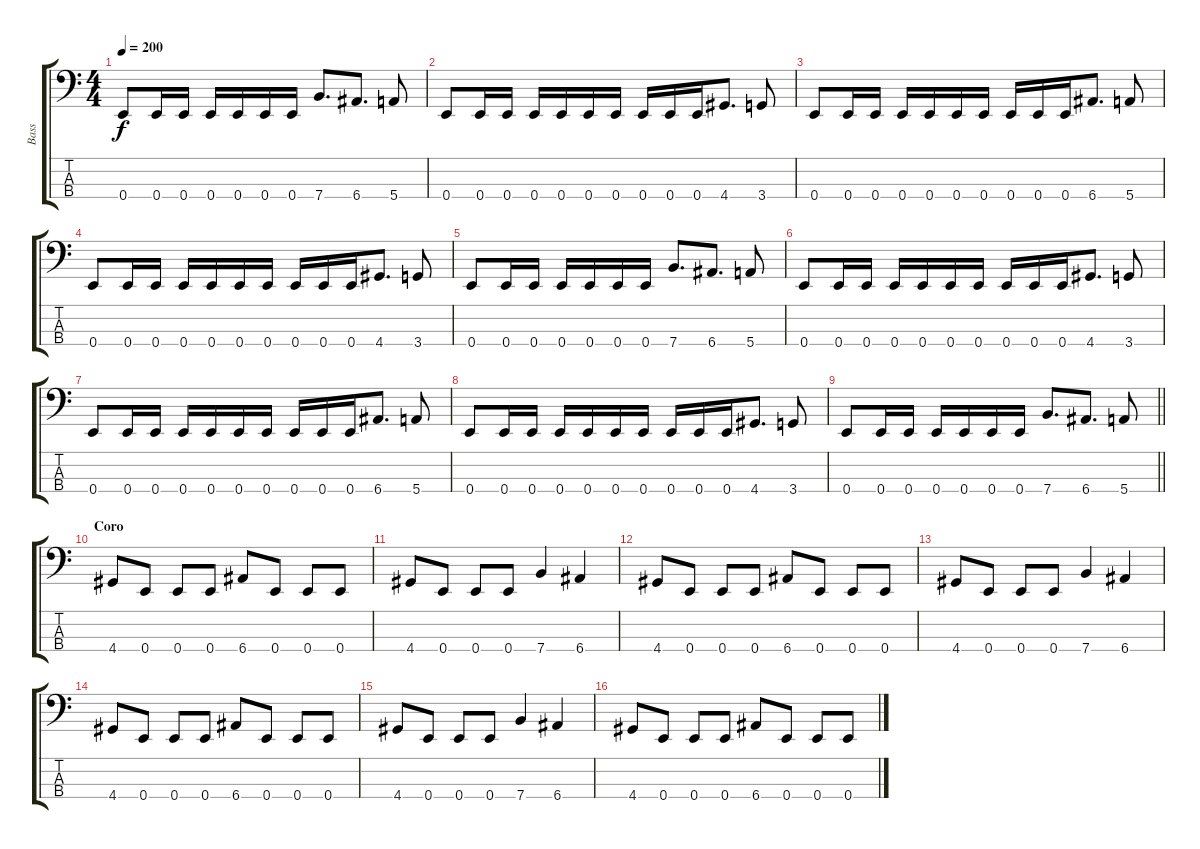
\track ("Bass" "Bass") {instrument electricbassfinger}
\staff {score tabs}
\tuning (G2 D2 A1 E1) {hide}
\ts (4 4)
\tempo 200
\clef f4
\ks c
0.4.8{dy f} 0.4.16 0.4.16 0.4.16 0.4.16 0.4.16 0.4.16 7.4.8{d} 6.4.8{d} 5.4.8 |
0.4.8 0.4.16 0.4.16 0.4.16 0.4.16 0.4.16 0.4.16 0.4.16 0.4.16 0.4.16 4.4.8{d} 3.4.8 |
0.4.8 0.4.16 0.4.16 0.4.16 0.4.16 0.4.16 0.4.16 0.4.16 0.4.16 0.4.16 6.4.8{d} 5.4.8 |
0.4.8 0.4.16 0.4.16 0.4.16 0.4.16 0.4.16 0.4.16 0.4.16 0.4.16 0.4.16 4.4.8{d} 3.4.8 |
0.4.8 0.4.16 0.4.16 0.4.16 0.4.16 0.4.16 0.4.16 7.4.8{d} 6.4.8{d} 5.4.8 |
0.4.8 0.4.16 0.4.16 0.4.16 0.4.16 0.4.16 0.4.16 0.4.16 0.4.16 0.4.16 4.4.8{d} 3.4.8 |
0.4.8 0.4.16 0.4.16 0.4.16 0.4.16 0.4.16 0.4.16 0.4.16 0.4.16 0.4.16 6.4.8{d} 5.4.8 |
0.4.8 0.4.16 0.4.16 0.4.16 0.4.16 0.4.16 0.4.16 0.4.16 0.4.16 0.4.16 4.4.8{d} 3.4.8 |
\barLineRight lightlight
0.4.8 0.4.16 0.4.16 0.4.16 0.4.16 0.4.16 0.4.16 7.4.8{d} 6.4.8{d} 5.4.8 |
\section ("" "Coro")
4.4.8 0.4.8 0.4.8 0.4.8 6.4.8 0.4.8 0.4.8 0.4.8 |
4.4.8 0.4.8 0.4.8 0.4.8 7.4.4 6.4.4 |
4.4.8 0.4.8 0.4.8 0.4.8 6.4.8 0.4.8 0.4.8 0.4.8 |
4.4.8 0.4.8 0.4.8 0.4.8 7.4.4 6.4.4 |
4.4.8 0.4.8 0.4.8 0.4.8 6.4.8 0.4.8 0.4.8 0.4.8 |
4.4.8 0.4.8 0.4.8 0.4.8 7.4.4 6.4.4 |
4.4.8 0.4.8 0.4.8 0.4.8 6.4.8 0.4.8 0.4.8 0.4.8
